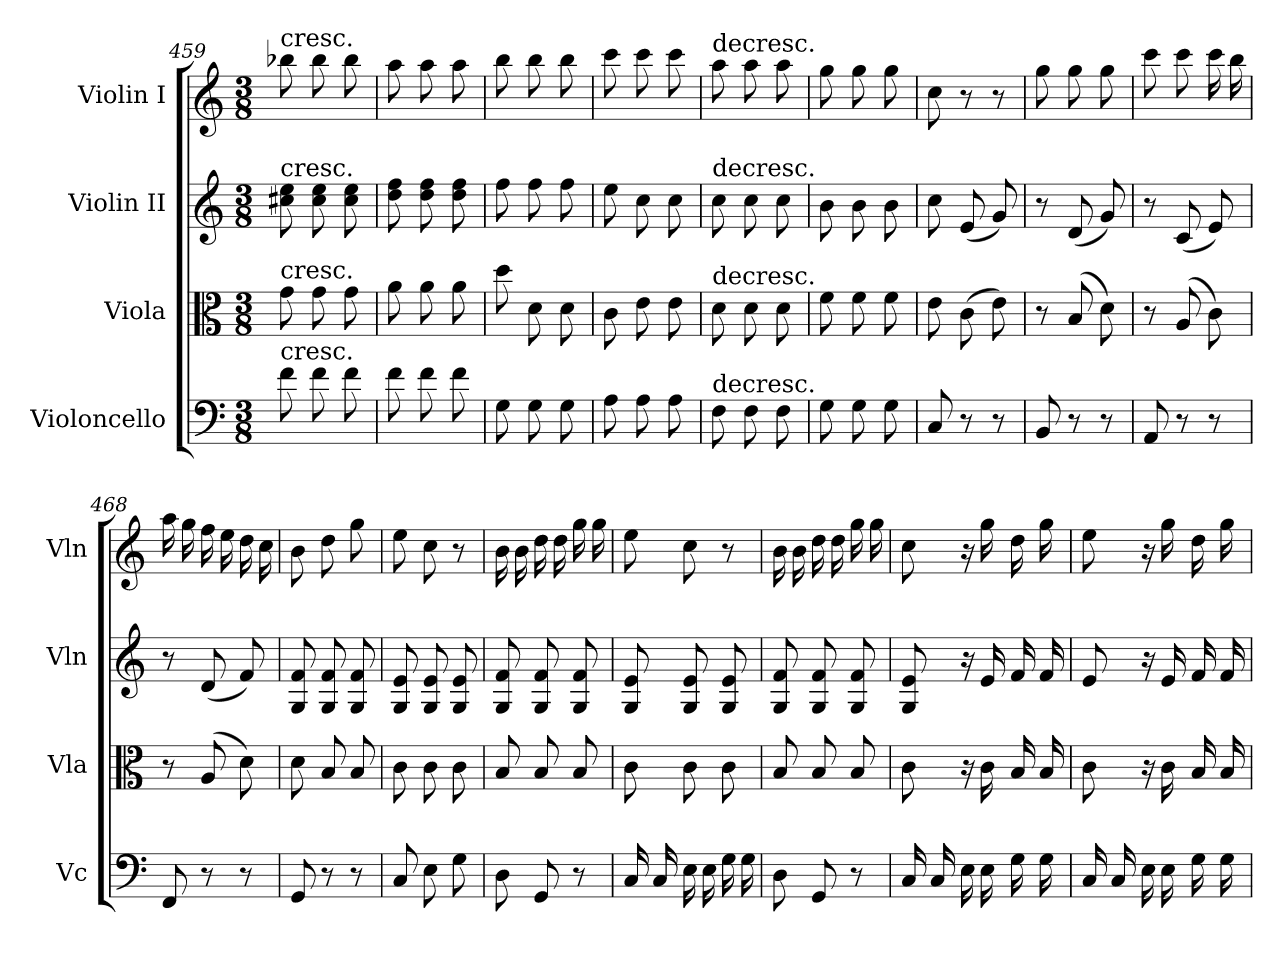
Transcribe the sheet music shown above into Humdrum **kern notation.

**kern	**kern	**kern	**kern
*part4	*part3	*part2	*part1
*staff4	*staff3	*staff2	*staff1
*I"Violoncello	*I"Viola	*I"Violin II	*I"Violin I
*I'Vc	*I'Vla	*I'Vln	*I'Vln
*clefF4	*clefC3	*clefG2	*clefG2
*k[]	*k[]	*k[]	*k[]
*C:	*C:	*C:	*C:
*M3/8	*M3/8	*M3/8	*M3/8
=459	=459	=459	=459
!	!	!	!LO:TX:a:t=cresc.
!	!	!LO:TX:a:t=cresc.	!
!	!LO:TX:a:t=cresc.	!	!
!LO:TX:a:t=cresc.	!	!	!
8f	8g	8cc#X 8ee	8bb-X
8f	8g	8cc# 8ee	8bb-
8f	8g	8cc# 8ee	8bb-
=460	=460	=460	=460
8f	8a	8dd 8ff	8aa
8f	8a	8dd 8ff	8aa
8f	8a	8dd 8ff	8aa
=461	=461	=461	=461
8G	8dd	8ff	8bb
8G	8d	8ff	8bb
8G	8d	8ff	8bb
=462	=462	=462	=462
8A	8c	8ee	8ccc
8A	8e	8cc	8ccc
8A	8e	8cc	8ccc
=463	=463	=463	=463
!	!	!	!LO:TX:a:t=decresc.
!	!	!LO:TX:a:t=decresc.	!
!	!LO:TX:a:t=decresc.	!	!
!LO:TX:a:t=decresc.	!	!	!
8F	8d	8cc	8aa
8F	8d	8cc	8aa
8F	8d	8cc	8aa
=464	=464	=464	=464
8G	8f	8b	8gg
8G	8f	8b	8gg
8G	8f	8b	8gg
=465	=465	=465	=465
8C	8e	8cc	8cc
8r	(8c	(8e	8r
8r	8e)	8g)	8r
=466	=466	=466	=466
8BB	8r	8r	8gg
8r	(8B	(8d	8gg
8r	8d)	8g)	8gg
=467	=467	=467	=467
8AA	8r	8r	8ccc
8r	(8A	(8c	8ccc
8r	8c)	8e)	16ccc
.	.	.	16bb
=468	=468	=468	=468
8FF	8r	8r	16aa
.	.	.	16gg
8r	(8A	(8d	16ff
.	.	.	16ee
8r	8d)	8f)	16dd
.	.	.	16cc
=469	=469	=469	=469
8GG	8d	8G 8f	8b
8r	8B	8G 8f	8dd
8r	8B	8G 8f	8gg
=470	=470	=470	=470
8C	8c	8G 8e	8ee
8E	8c	8G 8e	8cc
8G	8c	8G 8e	8r
=471	=471	=471	=471
8D	8B	8G 8f	16b
.	.	.	16b
8GG	8B	8G 8f	16dd
.	.	.	16dd
8r	8B	8G 8f	16gg
.	.	.	16gg
=472	=472	=472	=472
16C	8c	8G 8e	8ee
16C	.	.	.
16E	8c	8G 8e	8cc
16E	.	.	.
16G	8c	8G 8e	8r
16G	.	.	.
=473	=473	=473	=473
8D	8B	8G 8f	16b
.	.	.	16b
8GG	8B	8G 8f	16dd
.	.	.	16dd
8r	8B	8G 8f	16gg
.	.	.	16gg
=474	=474	=474	=474
16C	8c	8G 8e	8cc
16C	.	.	.
16E	16r	16r	16r
16E	16c	16e	16gg
16G	16B	16f	16dd
16G	16B	16f	16gg
=475	=475	=475	=475
16C	8c	8e	8ee
16C	.	.	.
16E	16r	16r	16r
16E	16c	16e	16gg
16G	16B	16f	16dd
16G	16B	16f	16gg
=	=	=	=
*-	*-	*-	*-
